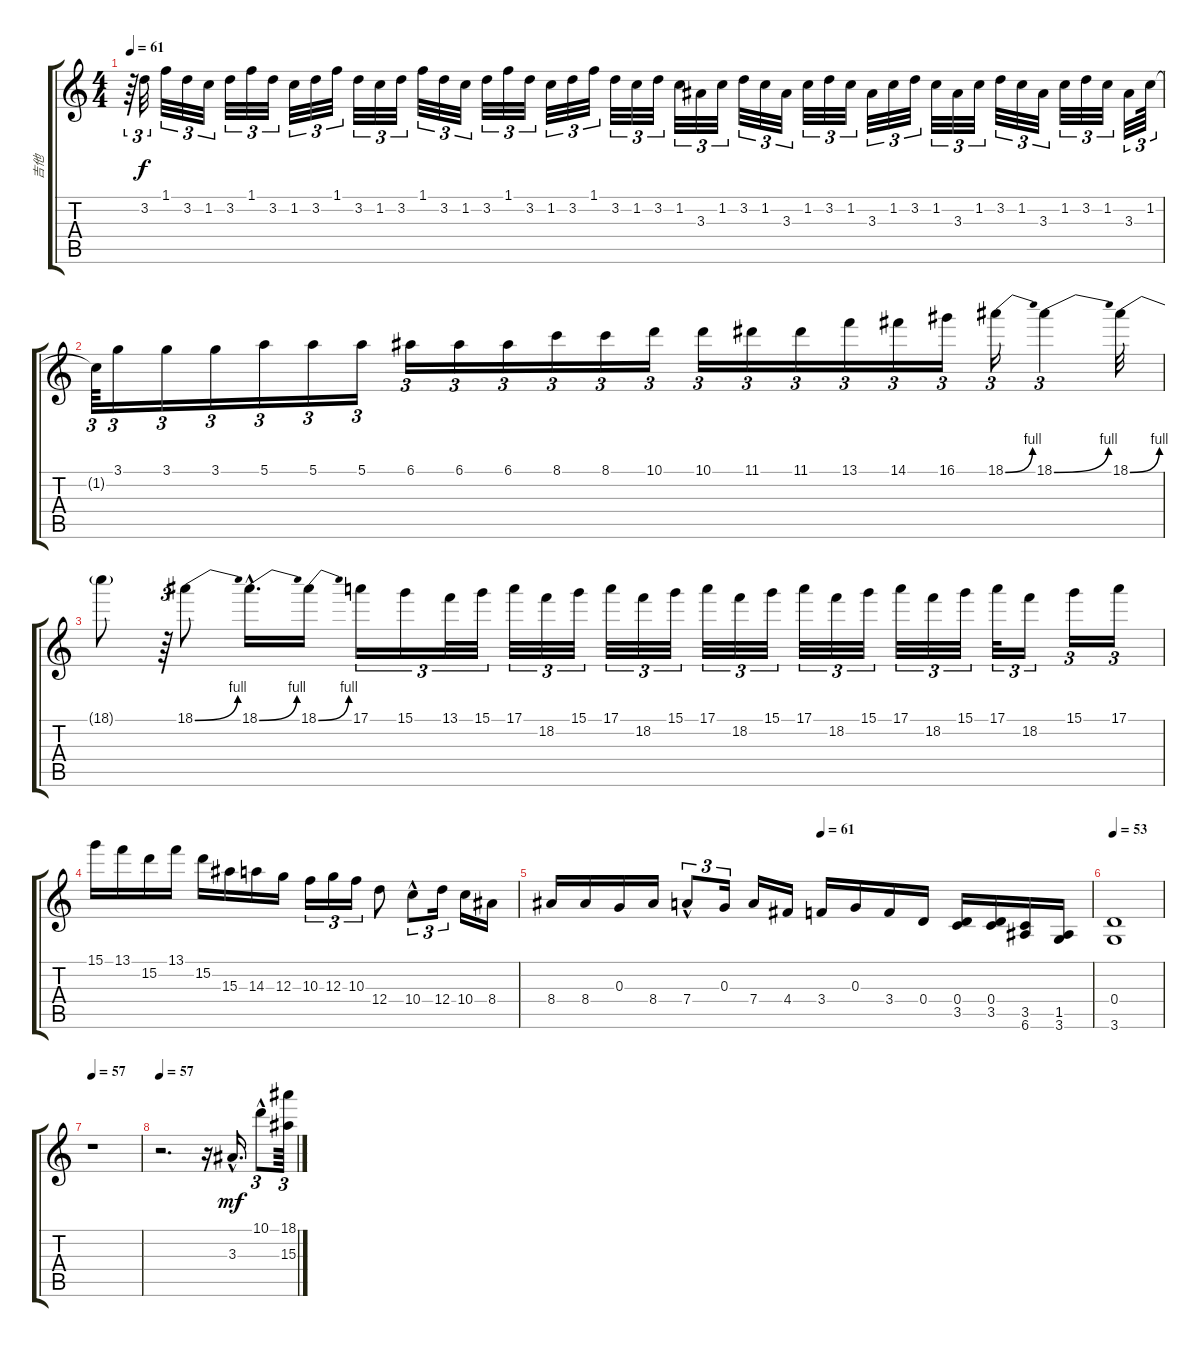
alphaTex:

\track ("吉他" "吉他") {instrument distortionguitar}
\staff {score tabs}
\tuning (E4 B3 G3 D3 A2 E2) {hide}
\ts (4 4)
\tempo 61
\clef g2
\ks c
r.64{tu (3 2) dy f} 3.2.32{tu (3 2)} 1.1.32{tu (3 2)} 3.2.32{tu (3 2)} 1.2.32{tu (3 2)} 3.2.32{tu (3 2)} 1.1.32{tu (3 2)} 3.2.32{tu (3 2)} 1.2.32{tu (3 2)} 3.2.32{tu (3 2)} 1.1.32{tu (3 2)} 3.2.32{tu (3 2)} 1.2.32{tu (3 2)} 3.2.32{tu (3 2)} 1.1.32{tu (3 2)} 3.2.32{tu (3 2)} 1.2.32{tu (3 2)} 3.2.32{tu (3 2)} 1.1.32{tu (3 2)} 3.2.32{tu (3 2)} 1.2.32{tu (3 2)} 3.2.32{tu (3 2)} 1.1.32{tu (3 2)} 3.2.32{tu (3 2)} 1.2.32{tu (3 2)} 3.2.32{tu (3 2)} 1.2.32{tu (3 2)} 3.3.32{tu (3 2)} 1.2.32{tu (3 2)} 3.2.32{tu (3 2)} 1.2.32{tu (3 2)} 3.3.32{tu (3 2)} 1.2.32{tu (3 2)} 3.2.32{tu (3 2)} 1.2.32{tu (3 2)} 3.3.32{tu (3 2)} 1.2.32{tu (3 2)} 3.2.32{tu (3 2)} 1.2.32{tu (3 2)} 3.3.32{tu (3 2)} 1.2.32{tu (3 2)} 3.2.32{tu (3 2)} 1.2.32{tu (3 2)} 3.3.32{tu (3 2)} 1.2.32{tu (3 2)} 3.2.32{tu (3 2)} 1.2.32{tu (3 2)} 3.3.32{tu (3 2)} 1.2.64{tu (3 2)} |
1.2{t}.64{tu (3 2)} 3.1.16{tu (3 2)} 3.1.16{tu (3 2)} 3.1.16{tu (3 2)} 5.1.16{tu (3 2)} 5.1.16{tu (3 2)} 5.1.16{tu (3 2)} 6.1.16{tu (3 2)} 6.1.16{tu (3 2)} 6.1.16{tu (3 2)} 8.1.16{tu (3 2)} 8.1.16{tu (3 2)} 10.1.16{tu (3 2)} 10.1.16{tu (3 2)} 11.1.16{tu (3 2)} 11.1.16{tu (3 2)} 13.1.16{tu (3 2)} 14.1.16{tu (3 2)} 16.1.16{tu (3 2)} 18.1{be (bend 0 0 60 4)}.16{tu (3 2)} 18.1{be (bend 0 0 60 4)}.4{tu (3 2)} 18.1{be (bend 0 0 60 4)}.32 |
18.1{t}.8 r.64{tu (3 2)} 18.1{be (bend 0 0 60 4)}.8 18.1{be (bend 0 0 60 4) hac}.16{d} 18.1{be (bend 0 0 60 4)}.16 17.1.16{tu (3 2)} 15.1.16{tu (3 2)} 13.1.32{tu (3 2)} 15.1.32{tu (3 2)} 17.1.32{tu (3 2)} 18.2.32{tu (3 2)} 15.1.32{tu (3 2)} 17.1.32{tu (3 2)} 18.2.32{tu (3 2)} 15.1.32{tu (3 2)} 17.1.32{tu (3 2)} 18.2.32{tu (3 2)} 15.1.32{tu (3 2)} 17.1.32{tu (3 2)} 18.2.32{tu (3 2)} 15.1.32{tu (3 2)} 17.1.32{tu (3 2)} 18.2.32{tu (3 2)} 15.1.32{tu (3 2)} 17.1.32{tu (3 2)} 18.2.16{tu (3 2)} 15.1.16{tu (3 2)} 17.1.16{tu (3 2)} |
15.1.16 13.1.16 15.2.16 13.1.16 15.2.16 15.3.16 14.3.16 12.3.16 10.3.16{tu (3 2)} 12.3.16{tu (3 2)} 10.3.16{tu (3 2)} 12.4.8 10.4{hac}.8{tu (3 2)} 12.4.16{tu (3 2)} 10.4.16 8.4.16 |
\tempo (61 0.5)
8.4.16 8.4.16 0.3.16 8.4.16 7.4{hac}.8{tu (3 2)} 0.3.16{tu (3 2)} 7.4.16 4.4.16 3.4.16 0.3.16 3.4.16 0.4.16 (0.4 3.5).16 (0.4 3.5).16 (3.5 6.6).16 (1.5 3.6).16 |
\tempo 53
(0.4 3.6).1 |
\tempo 57
r.1 |
\tempo 57
r.2{d} r.16 3.3{hac}.16{d dy mf} 10.1{hac}.8{tu (3 2)} (18.1 15.3).64{tu (3 2)}
